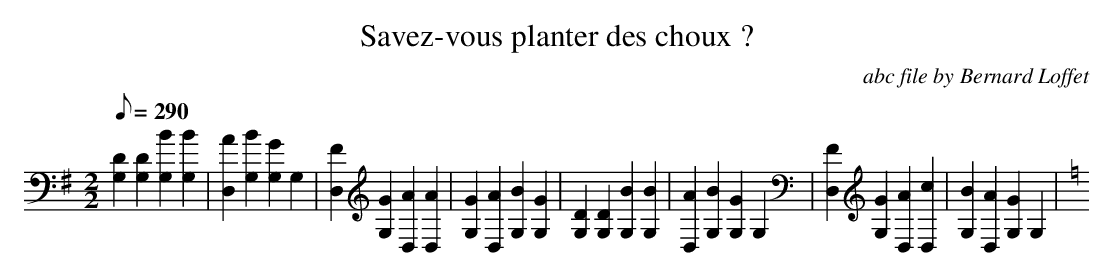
X:1
T:Savez-vous planter des choux ?
C:abc file by Bernard Loffet
L:1/8
Q:290
M:2/2
K:G
[D2G,2][D2G,2][B2G,2][B2G,2]|[A2D,2][B2G,2][G2G,2]G,2|[F2D,2][G2G,2][A2D,2][A2D,2]|[G2G,2][A2D,2][B2G,2][G2G,2]|[D2G,2][D2G,2][B2G,2][B2G,2]|[A2D,2][B2G,2][G2G,2]G,2| \
[F2D,2][G2G,2][A2D,2][c2D,2]|[B2G,2][A2D,2][G2G,2]G,2| \
K:C
